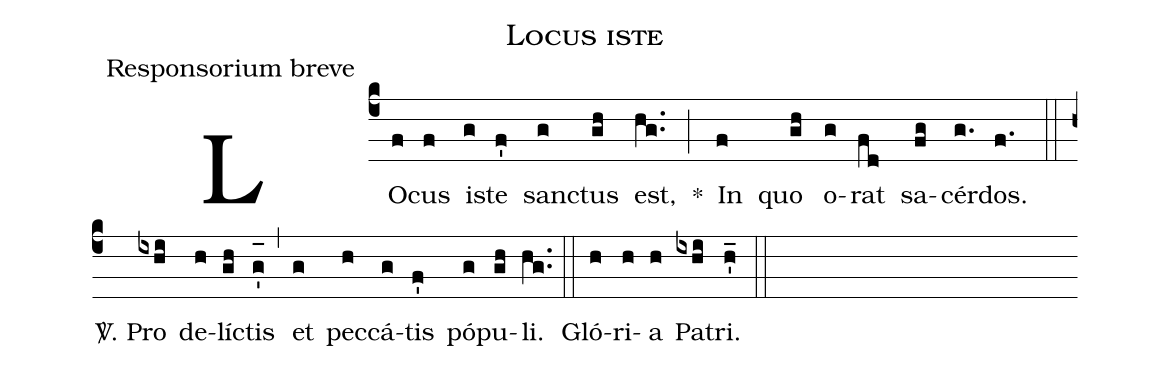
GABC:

name:Locus iste;
office-part:Responsorium breve;
%%
(c4) LO(f)cus(f) i(g)ste(f') san(g)ctus(gh) est,(hg..) *(;) In(f) quo(gh) o(g)rat(fd) sa(fg)cér(g.)dos.(f.) (::) <sp>V/</sp>. Pro(ixhi) de(h)lí(gh)ctis(g'_[oh:h]) (,) et(g) pec(h)cá(g)tis(f') pó(g)pu(gh)li.(hg..) (::) Gló(h)ri(h)a(h) Pa(ixhi)tri.(h'_) (::)
